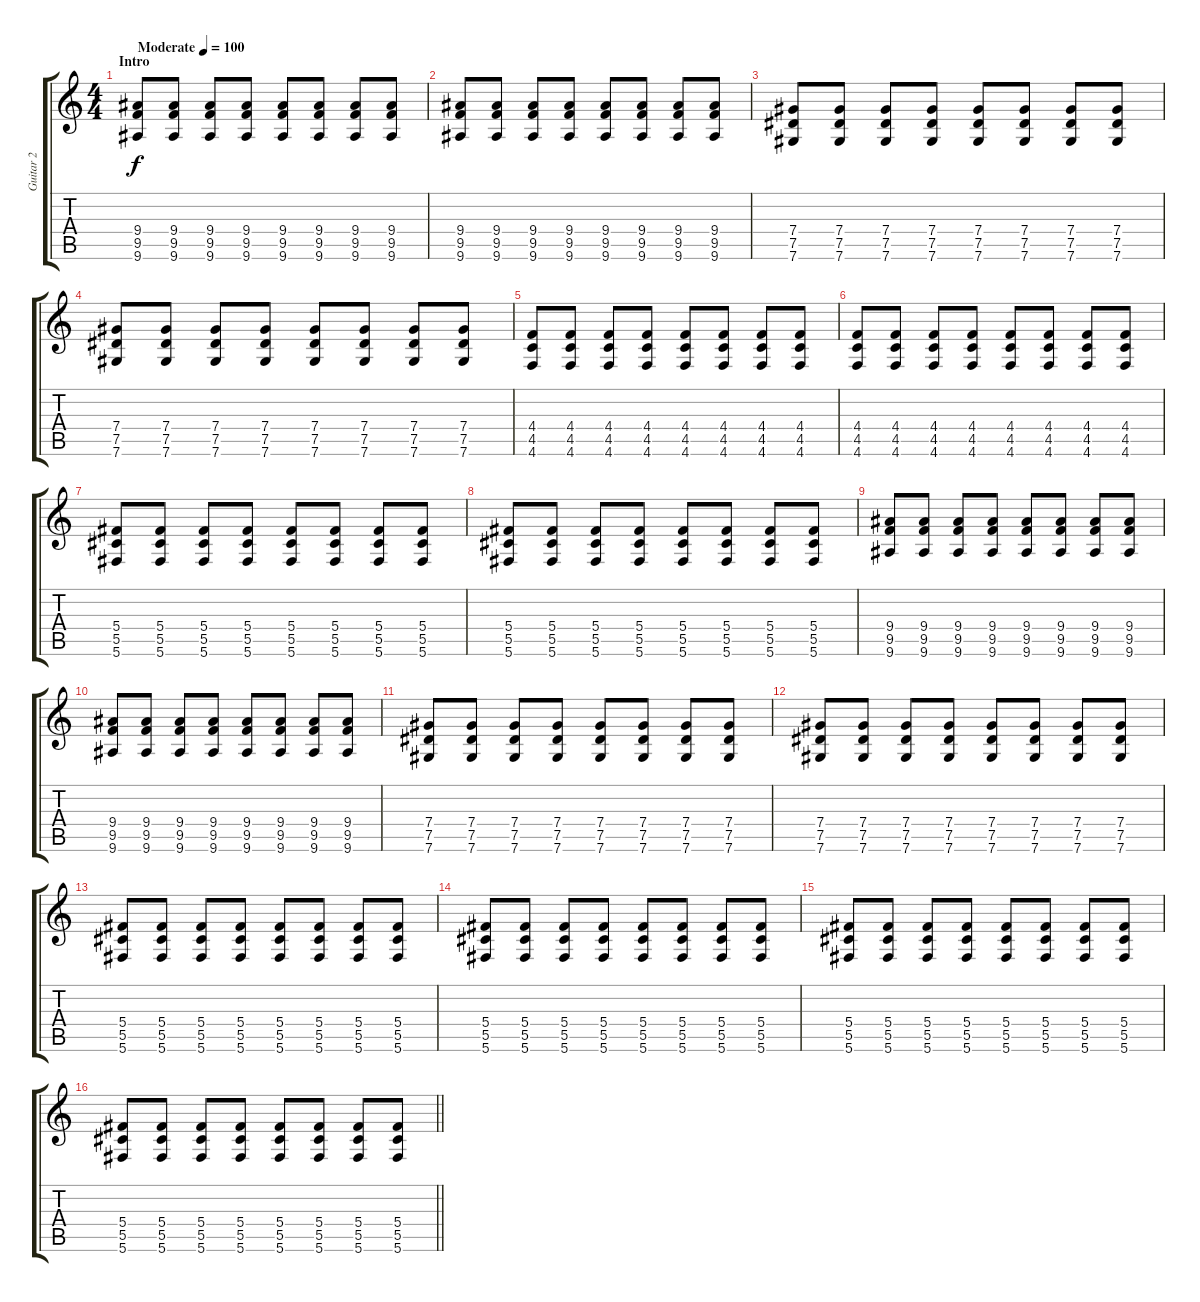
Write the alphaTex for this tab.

\track ("Guitar 2" "Guitar 2") {instrument overdrivenguitar}
\staff {score tabs}
\tuning (Eb4 Bb3 Gb3 Db3 Ab2 Db2) {hide}
\ts (4 4)
\section ("" "Intro")
\tempo (100 "Moderate")
\clef g2
\ks c
(9.4 9.5 9.6).8{dy f instrument overdrivenguitar} (9.4 9.5 9.6).8 (9.4 9.5 9.6).8 (9.4 9.5 9.6).8 (9.4 9.5 9.6).8 (9.4 9.5 9.6).8 (9.4 9.5 9.6).8 (9.4 9.5 9.6).8 |
(9.4 9.5 9.6).8 (9.4 9.5 9.6).8 (9.4 9.5 9.6).8 (9.4 9.5 9.6).8 (9.4 9.5 9.6).8 (9.4 9.5 9.6).8 (9.4 9.5 9.6).8 (9.4 9.5 9.6).8 |
(7.4 7.5 7.6).8 (7.4 7.5 7.6).8 (7.4 7.5 7.6).8 (7.4 7.5 7.6).8 (7.4 7.5 7.6).8 (7.4 7.5 7.6).8 (7.4 7.5 7.6).8 (7.4 7.5 7.6).8 |
(7.4 7.5 7.6).8 (7.4 7.5 7.6).8 (7.4 7.5 7.6).8 (7.4 7.5 7.6).8 (7.4 7.5 7.6).8 (7.4 7.5 7.6).8 (7.4 7.5 7.6).8 (7.4 7.5 7.6).8 |
(4.4 4.5 4.6).8 (4.4 4.5 4.6).8 (4.4 4.5 4.6).8 (4.4 4.5 4.6).8 (4.4 4.5 4.6).8 (4.4 4.5 4.6).8 (4.4 4.5 4.6).8 (4.4 4.5 4.6).8 |
(4.4 4.5 4.6).8 (4.4 4.5 4.6).8 (4.4 4.5 4.6).8 (4.4 4.5 4.6).8 (4.4 4.5 4.6).8 (4.4 4.5 4.6).8 (4.4 4.5 4.6).8 (4.4 4.5 4.6).8 |
(5.4 5.5 5.6).8 (5.4 5.5 5.6).8 (5.4 5.5 5.6).8 (5.4 5.5 5.6).8 (5.4 5.5 5.6).8 (5.4 5.5 5.6).8 (5.4 5.5 5.6).8 (5.4 5.5 5.6).8 |
(5.4 5.5 5.6).8 (5.4 5.5 5.6).8 (5.4 5.5 5.6).8 (5.4 5.5 5.6).8 (5.4 5.5 5.6).8 (5.4 5.5 5.6).8 (5.4 5.5 5.6).8 (5.4 5.5 5.6).8 |
(9.4 9.5 9.6).8 (9.4 9.5 9.6).8 (9.4 9.5 9.6).8 (9.4 9.5 9.6).8 (9.4 9.5 9.6).8 (9.4 9.5 9.6).8 (9.4 9.5 9.6).8 (9.4 9.5 9.6).8 |
(9.4 9.5 9.6).8 (9.4 9.5 9.6).8 (9.4 9.5 9.6).8 (9.4 9.5 9.6).8 (9.4 9.5 9.6).8 (9.4 9.5 9.6).8 (9.4 9.5 9.6).8 (9.4 9.5 9.6).8 |
(7.4 7.5 7.6).8 (7.4 7.5 7.6).8 (7.4 7.5 7.6).8 (7.4 7.5 7.6).8 (7.4 7.5 7.6).8 (7.4 7.5 7.6).8 (7.4 7.5 7.6).8 (7.4 7.5 7.6).8 |
(7.4 7.5 7.6).8 (7.4 7.5 7.6).8 (7.4 7.5 7.6).8 (7.4 7.5 7.6).8 (7.4 7.5 7.6).8 (7.4 7.5 7.6).8 (7.4 7.5 7.6).8 (7.4 7.5 7.6).8 |
(5.4 5.5 5.6).8 (5.4 5.5 5.6).8 (5.4 5.5 5.6).8 (5.4 5.5 5.6).8 (5.4 5.5 5.6).8 (5.4 5.5 5.6).8 (5.4 5.5 5.6).8 (5.4 5.5 5.6).8 |
(5.4 5.5 5.6).8 (5.4 5.5 5.6).8 (5.4 5.5 5.6).8 (5.4 5.5 5.6).8 (5.4 5.5 5.6).8 (5.4 5.5 5.6).8 (5.4 5.5 5.6).8 (5.4 5.5 5.6).8 |
(5.4 5.5 5.6).8 (5.4 5.5 5.6).8 (5.4 5.5 5.6).8 (5.4 5.5 5.6).8 (5.4 5.5 5.6).8 (5.4 5.5 5.6).8 (5.4 5.5 5.6).8 (5.4 5.5 5.6).8 |
\barLineRight lightlight
(5.4 5.5 5.6).8 (5.4 5.5 5.6).8 (5.4 5.5 5.6).8 (5.4 5.5 5.6).8 (5.4 5.5 5.6).8 (5.4 5.5 5.6).8 (5.4 5.5 5.6).8 (5.4 5.5 5.6).8
